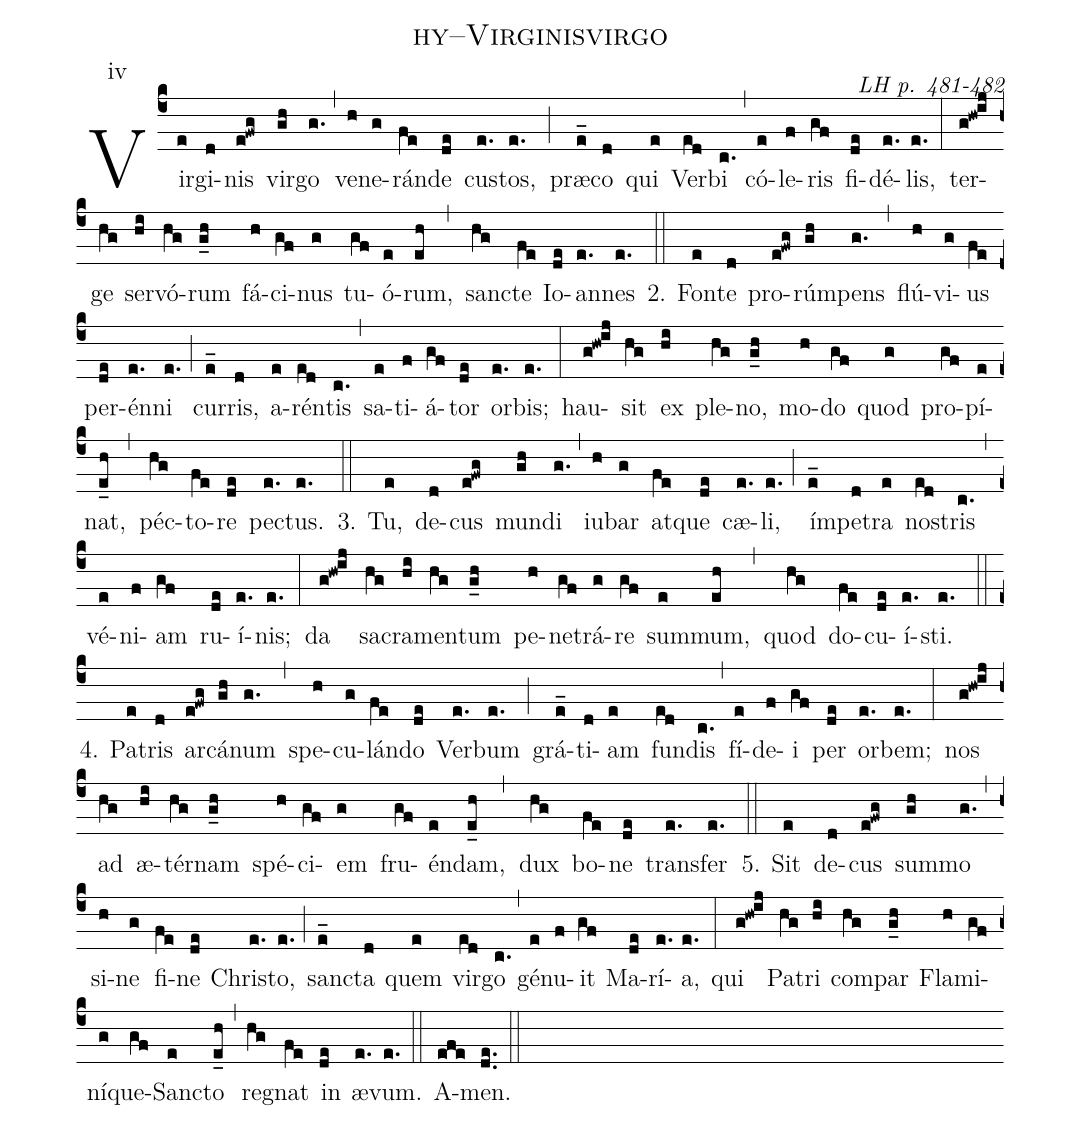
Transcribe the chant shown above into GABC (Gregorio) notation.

name: hy--Virginisvirgo;
commentary: LH p. 481-482;
annotation: iv;
%%
(c4) Vir(e)gi(d)nis(e!fwg) vir(gh)go(g.) (,) ve(h)ne(g)rán(fe)de(de) cus(e.)tos,(e.) (;) præ(e_)co(d) qui(e) Ver(ed)bi(c.) (,) có(e)le(f)ris(gf) fi(de)dé(e.)lis,(e.) (:) ter(g!hw!ij)ge(hg) ser(hi)vó(hg)rum(g_h) fá(h)ci(gf)nus(g) tu(gf)ó(e)rum,(eh) (,) san(hg)cte(fe) Io(de)an(e.)nes(e.) (::)
2. Fon(e)te(d) pro(e!fwg)rúm(gh)pens(g.) (,) flú(h)vi(g)us(fe) per(de)én(e.)ni(e.) (;) cur(e_)ris,(d) a(e)rén(ed)tis(c.) (,) sa(e)ti(f)á(gf)tor(de) or(e.)bis;(e.) (:) hau(g!hw!ij)sit(hg) ex(hi) ple(hg)no,(g_h) mo(h)do(gf) quod(g) pro(gf)pí(e)nat,(e_h) (,) péc(hg)to(fe)re(de) pec(e.)tus.(e.) (::)


3. Tu,(e) de(d)cus(e!fwg) mun(gh)di(g.) (,) iu(h)bar(g) at(fe)que(de) cæ(e.)li,(e.) (;) ím(e_)pe(d)tra(e) nos(ed)tris(c.) (,) vé(e)ni(f)am(gf) ru(de)í(e.)nis;(e.) (:) da(g!hw!ij) sa(hg)cra(hi)men(hg)tum(g_h) pe(h)ne(gf)trá(g)re(gf) sum(e)mum,(eh) (,) quod(hg) do(fe)cu(de)í(e.)sti.(e.) (::)


4. Pa(e)tris(d) ar(e!fwg)cá(gh)num(g.) (,) spe(h)cu(g)lán(fe)do(de) Ver(e.)bum(e.) (;) grá(e_)ti(d)am(e) fun(ed)dis(c.) (,) fí(e)de(f)i(gf) per(de) or(e.)bem;(e.) (:) nos(g!hw!ij) ad(hg) æ(hi)tér(hg)nam(g_h) spé(h)ci(gf)em(g) fru(gf)én(e)dam,(e_h) (,) dux(hg) bo(fe)ne(de) trans(e.)fer(e.) (::)


5. Sit(e) de(d)cus(e!fwg) sum(gh)mo(g.) (,) si(h)ne(g) fi(fe)ne(de) Chri(e.)sto,(e.) (;) san(e_)cta(d) quem(e) vir(ed)go(c.) (,) gé(e)nu(f)it(gf) Ma(de)rí(e.)a,(e.) (:) qui(g!hw!ij) Pa(hg)tri(hi) com(hg)par(g_h) Fla(h)mi(gf)ní(g)que(gf)San(e)cto(e_h) (,) re(hg)gnat(fe) in(de) æ(e.)vum.(e.) (::) A(efe)men.(de..) (::)
